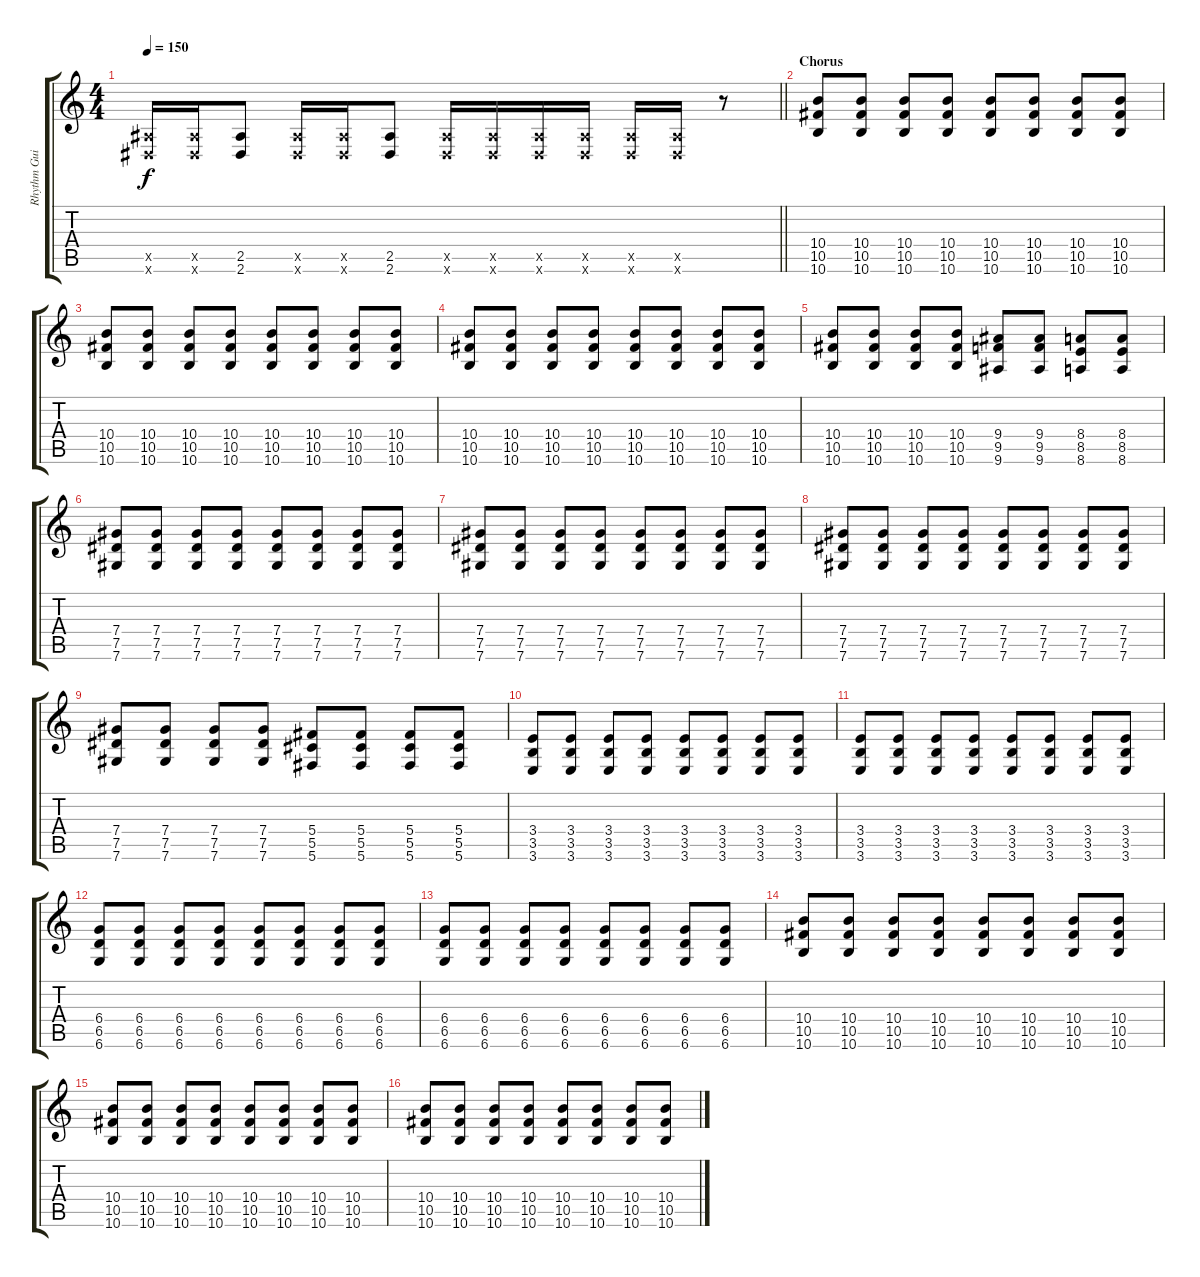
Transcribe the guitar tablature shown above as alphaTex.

\track ("Rhythm Guitar I" "Rhythm Gui") {instrument distortionguitar}
\staff {score tabs}
\tuning (Eb4 Bb3 Gb3 Db3 Ab2 Db2) {hide}
\ts (4 4)
\tempo 150
\clef g2
\barLineRight lightlight
\ks c
(2.5{x} 2.6{x}).16{dy f} (2.5{x} 2.6{x}).16 (2.5 2.6).8 (2.5{x} 2.6{x}).16 (2.5{x} 2.6{x}).16 (2.5 2.6).8 (2.5{x} 2.6{x}).16 (2.5{x} 2.6{x}).16 (2.5{x} 2.6{x}).16 (2.5{x} 2.6{x}).16 (2.5{x} 2.6{x}).16 (2.5{x} 2.6{x}).16 r.8 |
\section ("" "Chorus")
(10.4 10.5 10.6).8 (10.4 10.5 10.6).8 (10.4 10.5 10.6).8 (10.4 10.5 10.6).8 (10.4 10.5 10.6).8 (10.4 10.5 10.6).8 (10.4 10.5 10.6).8 (10.4 10.5 10.6).8 |
(10.4 10.5 10.6).8 (10.4 10.5 10.6).8 (10.4 10.5 10.6).8 (10.4 10.5 10.6).8 (10.4 10.5 10.6).8 (10.4 10.5 10.6).8 (10.4 10.5 10.6).8 (10.4 10.5 10.6).8 |
(10.4 10.5 10.6).8 (10.4 10.5 10.6).8 (10.4 10.5 10.6).8 (10.4 10.5 10.6).8 (10.4 10.5 10.6).8 (10.4 10.5 10.6).8 (10.4 10.5 10.6).8 (10.4 10.5 10.6).8 |
(10.4 10.5 10.6).8 (10.4 10.5 10.6).8 (10.4 10.5 10.6).8 (10.4 10.5 10.6).8 (9.4 9.5 9.6).8 (9.4 9.5 9.6).8 (8.4 8.5 8.6).8 (8.4 8.5 8.6).8 |
(7.4 7.5 7.6).8 (7.4 7.5 7.6).8 (7.4 7.5 7.6).8 (7.4 7.5 7.6).8 (7.4 7.5 7.6).8 (7.4 7.5 7.6).8 (7.4 7.5 7.6).8 (7.4 7.5 7.6).8 |
(7.4 7.5 7.6).8 (7.4 7.5 7.6).8 (7.4 7.5 7.6).8 (7.4 7.5 7.6).8 (7.4 7.5 7.6).8 (7.4 7.5 7.6).8 (7.4 7.5 7.6).8 (7.4 7.5 7.6).8 |
(7.4 7.5 7.6).8 (7.4 7.5 7.6).8 (7.4 7.5 7.6).8 (7.4 7.5 7.6).8 (7.4 7.5 7.6).8 (7.4 7.5 7.6).8 (7.4 7.5 7.6).8 (7.4 7.5 7.6).8 |
(7.4 7.5 7.6).8 (7.4 7.5 7.6).8 (7.4 7.5 7.6).8 (7.4 7.5 7.6).8 (5.4 5.5 5.6).8 (5.4 5.5 5.6).8 (5.4 5.5 5.6).8 (5.4 5.5 5.6).8 |
(3.4 3.5 3.6).8 (3.4 3.5 3.6).8 (3.4 3.5 3.6).8 (3.4 3.5 3.6).8 (3.4 3.5 3.6).8 (3.4 3.5 3.6).8 (3.4 3.5 3.6).8 (3.4 3.5 3.6).8 |
(3.4 3.5 3.6).8 (3.4 3.5 3.6).8 (3.4 3.5 3.6).8 (3.4 3.5 3.6).8 (3.4 3.5 3.6).8 (3.4 3.5 3.6).8 (3.4 3.5 3.6).8 (3.4 3.5 3.6).8 |
(6.4 6.5 6.6).8 (6.4 6.5 6.6).8 (6.4 6.5 6.6).8 (6.4 6.5 6.6).8 (6.4 6.5 6.6).8 (6.4 6.5 6.6).8 (6.4 6.5 6.6).8 (6.4 6.5 6.6).8 |
(6.4 6.5 6.6).8 (6.4 6.5 6.6).8 (6.4 6.5 6.6).8 (6.4 6.5 6.6).8 (6.4 6.5 6.6).8 (6.4 6.5 6.6).8 (6.4 6.5 6.6).8 (6.4 6.5 6.6).8 |
(10.4 10.5 10.6).8 (10.4 10.5 10.6).8 (10.4 10.5 10.6).8 (10.4 10.5 10.6).8 (10.4 10.5 10.6).8 (10.4 10.5 10.6).8 (10.4 10.5 10.6).8 (10.4 10.5 10.6).8 |
(10.4 10.5 10.6).8 (10.4 10.5 10.6).8 (10.4 10.5 10.6).8 (10.4 10.5 10.6).8 (10.4 10.5 10.6).8 (10.4 10.5 10.6).8 (10.4 10.5 10.6).8 (10.4 10.5 10.6).8 |
(10.4 10.5 10.6).8 (10.4 10.5 10.6).8 (10.4 10.5 10.6).8 (10.4 10.5 10.6).8 (10.4 10.5 10.6).8 (10.4 10.5 10.6).8 (10.4 10.5 10.6).8 (10.4 10.5 10.6).8
